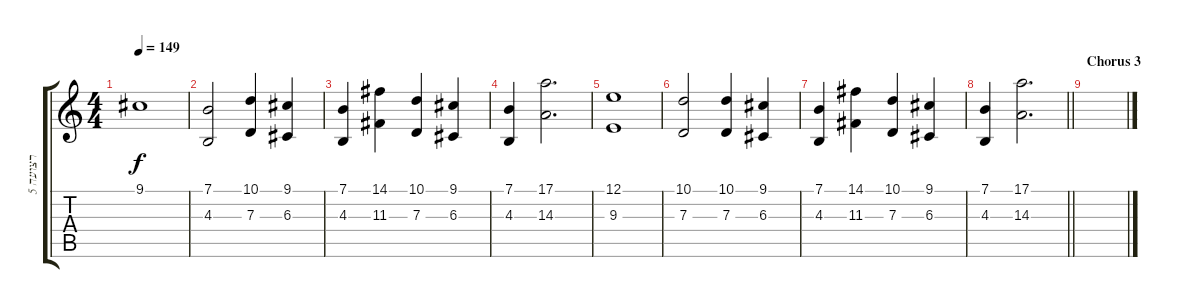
\track ("רצועה 5" "רצועה 5") {instrument electricgrandpiano}
\staff {score tabs}
\tuning (E4 B3 G3 D3 A2 E2) {hide}
\ts (4 4)
\tempo 149
\clef g2
\ks c
9.1.1{dy f} |
(7.1 4.3).2 (10.1 7.3).4 (9.1 6.3).4 |
(7.1 4.3).4 (14.1 11.3).4 (10.1 7.3).4 (9.1 6.3).4 |
(7.1 4.3).4 (17.1 14.3).2{d} |
(12.1 9.3).1 |
(10.1 7.3).2 (10.1 7.3).4 (9.1 6.3).4 |
(7.1 4.3).4 (14.1 11.3).4 (10.1 7.3).4 (9.1 6.3).4 |
\barLineRight lightlight
(7.1 4.3).4 (17.1 14.3).2{d} |
\section ("" "Chorus 3")
